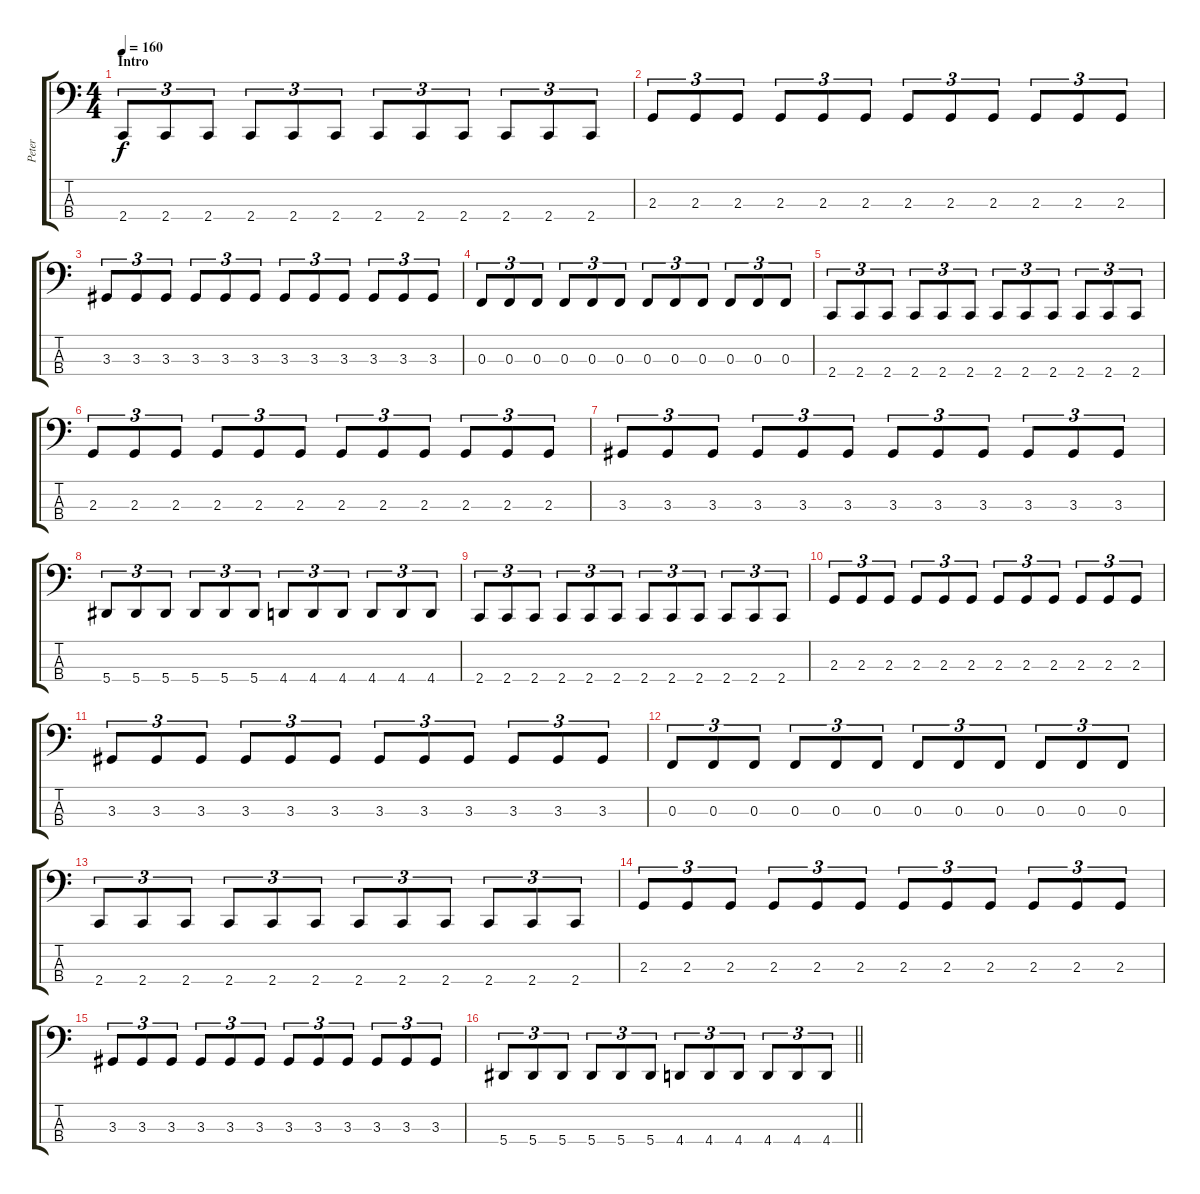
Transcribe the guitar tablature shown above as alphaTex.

\track ("Peter" "Peter") {instrument electricbassfinger}
\staff {score tabs}
\tuning (Eb2 Bb1 F1 Bb0) {hide}
\ts (4 4)
\section ("" "Intro")
\tempo 160
\clef f4
\ks c
2.4.8{tu (3 2) dy f instrument electricbassfinger} 2.4.8{tu (3 2)} 2.4.8{tu (3 2)} 2.4.8{tu (3 2)} 2.4.8{tu (3 2)} 2.4.8{tu (3 2)} 2.4.8{tu (3 2)} 2.4.8{tu (3 2)} 2.4.8{tu (3 2)} 2.4.8{tu (3 2)} 2.4.8{tu (3 2)} 2.4.8{tu (3 2)} |
2.3.8{tu (3 2)} 2.3.8{tu (3 2)} 2.3.8{tu (3 2)} 2.3.8{tu (3 2)} 2.3.8{tu (3 2)} 2.3.8{tu (3 2)} 2.3.8{tu (3 2)} 2.3.8{tu (3 2)} 2.3.8{tu (3 2)} 2.3.8{tu (3 2)} 2.3.8{tu (3 2)} 2.3.8{tu (3 2)} |
3.3.8{tu (3 2)} 3.3.8{tu (3 2)} 3.3.8{tu (3 2)} 3.3.8{tu (3 2)} 3.3.8{tu (3 2)} 3.3.8{tu (3 2)} 3.3.8{tu (3 2)} 3.3.8{tu (3 2)} 3.3.8{tu (3 2)} 3.3.8{tu (3 2)} 3.3.8{tu (3 2)} 3.3.8{tu (3 2)} |
0.3.8{tu (3 2)} 0.3.8{tu (3 2)} 0.3.8{tu (3 2)} 0.3.8{tu (3 2)} 0.3.8{tu (3 2)} 0.3.8{tu (3 2)} 0.3.8{tu (3 2)} 0.3.8{tu (3 2)} 0.3.8{tu (3 2)} 0.3.8{tu (3 2)} 0.3.8{tu (3 2)} 0.3.8{tu (3 2)} |
2.4.8{tu (3 2)} 2.4.8{tu (3 2)} 2.4.8{tu (3 2)} 2.4.8{tu (3 2)} 2.4.8{tu (3 2)} 2.4.8{tu (3 2)} 2.4.8{tu (3 2)} 2.4.8{tu (3 2)} 2.4.8{tu (3 2)} 2.4.8{tu (3 2)} 2.4.8{tu (3 2)} 2.4.8{tu (3 2)} |
2.3.8{tu (3 2)} 2.3.8{tu (3 2)} 2.3.8{tu (3 2)} 2.3.8{tu (3 2)} 2.3.8{tu (3 2)} 2.3.8{tu (3 2)} 2.3.8{tu (3 2)} 2.3.8{tu (3 2)} 2.3.8{tu (3 2)} 2.3.8{tu (3 2)} 2.3.8{tu (3 2)} 2.3.8{tu (3 2)} |
3.3.8{tu (3 2)} 3.3.8{tu (3 2)} 3.3.8{tu (3 2)} 3.3.8{tu (3 2)} 3.3.8{tu (3 2)} 3.3.8{tu (3 2)} 3.3.8{tu (3 2)} 3.3.8{tu (3 2)} 3.3.8{tu (3 2)} 3.3.8{tu (3 2)} 3.3.8{tu (3 2)} 3.3.8{tu (3 2)} |
5.4.8{tu (3 2)} 5.4.8{tu (3 2)} 5.4.8{tu (3 2)} 5.4.8{tu (3 2)} 5.4.8{tu (3 2)} 5.4.8{tu (3 2)} 4.4.8{tu (3 2)} 4.4.8{tu (3 2)} 4.4.8{tu (3 2)} 4.4.8{tu (3 2)} 4.4.8{tu (3 2)} 4.4.8{tu (3 2)} |
2.4.8{tu (3 2)} 2.4.8{tu (3 2)} 2.4.8{tu (3 2)} 2.4.8{tu (3 2)} 2.4.8{tu (3 2)} 2.4.8{tu (3 2)} 2.4.8{tu (3 2)} 2.4.8{tu (3 2)} 2.4.8{tu (3 2)} 2.4.8{tu (3 2)} 2.4.8{tu (3 2)} 2.4.8{tu (3 2)} |
2.3.8{tu (3 2)} 2.3.8{tu (3 2)} 2.3.8{tu (3 2)} 2.3.8{tu (3 2)} 2.3.8{tu (3 2)} 2.3.8{tu (3 2)} 2.3.8{tu (3 2)} 2.3.8{tu (3 2)} 2.3.8{tu (3 2)} 2.3.8{tu (3 2)} 2.3.8{tu (3 2)} 2.3.8{tu (3 2)} |
3.3.8{tu (3 2)} 3.3.8{tu (3 2)} 3.3.8{tu (3 2)} 3.3.8{tu (3 2)} 3.3.8{tu (3 2)} 3.3.8{tu (3 2)} 3.3.8{tu (3 2)} 3.3.8{tu (3 2)} 3.3.8{tu (3 2)} 3.3.8{tu (3 2)} 3.3.8{tu (3 2)} 3.3.8{tu (3 2)} |
0.3.8{tu (3 2)} 0.3.8{tu (3 2)} 0.3.8{tu (3 2)} 0.3.8{tu (3 2)} 0.3.8{tu (3 2)} 0.3.8{tu (3 2)} 0.3.8{tu (3 2)} 0.3.8{tu (3 2)} 0.3.8{tu (3 2)} 0.3.8{tu (3 2)} 0.3.8{tu (3 2)} 0.3.8{tu (3 2)} |
2.4.8{tu (3 2)} 2.4.8{tu (3 2)} 2.4.8{tu (3 2)} 2.4.8{tu (3 2)} 2.4.8{tu (3 2)} 2.4.8{tu (3 2)} 2.4.8{tu (3 2)} 2.4.8{tu (3 2)} 2.4.8{tu (3 2)} 2.4.8{tu (3 2)} 2.4.8{tu (3 2)} 2.4.8{tu (3 2)} |
2.3.8{tu (3 2)} 2.3.8{tu (3 2)} 2.3.8{tu (3 2)} 2.3.8{tu (3 2)} 2.3.8{tu (3 2)} 2.3.8{tu (3 2)} 2.3.8{tu (3 2)} 2.3.8{tu (3 2)} 2.3.8{tu (3 2)} 2.3.8{tu (3 2)} 2.3.8{tu (3 2)} 2.3.8{tu (3 2)} |
3.3.8{tu (3 2)} 3.3.8{tu (3 2)} 3.3.8{tu (3 2)} 3.3.8{tu (3 2)} 3.3.8{tu (3 2)} 3.3.8{tu (3 2)} 3.3.8{tu (3 2)} 3.3.8{tu (3 2)} 3.3.8{tu (3 2)} 3.3.8{tu (3 2)} 3.3.8{tu (3 2)} 3.3.8{tu (3 2)} |
\barLineRight lightlight
5.4.8{tu (3 2)} 5.4.8{tu (3 2)} 5.4.8{tu (3 2)} 5.4.8{tu (3 2)} 5.4.8{tu (3 2)} 5.4.8{tu (3 2)} 4.4.8{tu (3 2)} 4.4.8{tu (3 2)} 4.4.8{tu (3 2)} 4.4.8{tu (3 2)} 4.4.8{tu (3 2)} 4.4.8{tu (3 2)}
